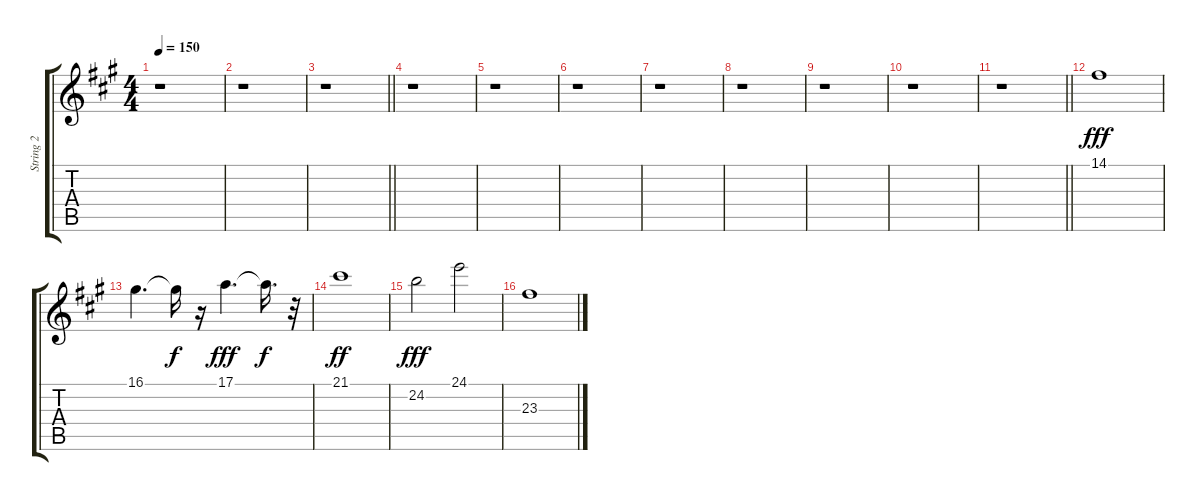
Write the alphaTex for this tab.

\track ("String 2" "String 2") {instrument stringensemble1}
\staff {score tabs}
\tuning (E4 B3 G3 D3 A2 E2) {hide}
\ts (4 4)
\tempo 150
\clef g2
\ks a
r.1{dy f} |
r.1 |
\barLineRight lightlight
r.1 |
r.1 |
r.1 |
r.1 |
r.1 |
r.1 |
r.1 |
r.1 |
\barLineRight lightlight
r.1 |
14.1.1{dy fff instrument stringensemble1} |
16.1.4{d} 16.1{t}.16{dy f} r.16 17.1.4{d dy fff} 17.1{t}.16{d dy f} r.32 |
21.1.1{dy ff} |
24.2.2{dy fff} 24.1.2 |
23.3.1
